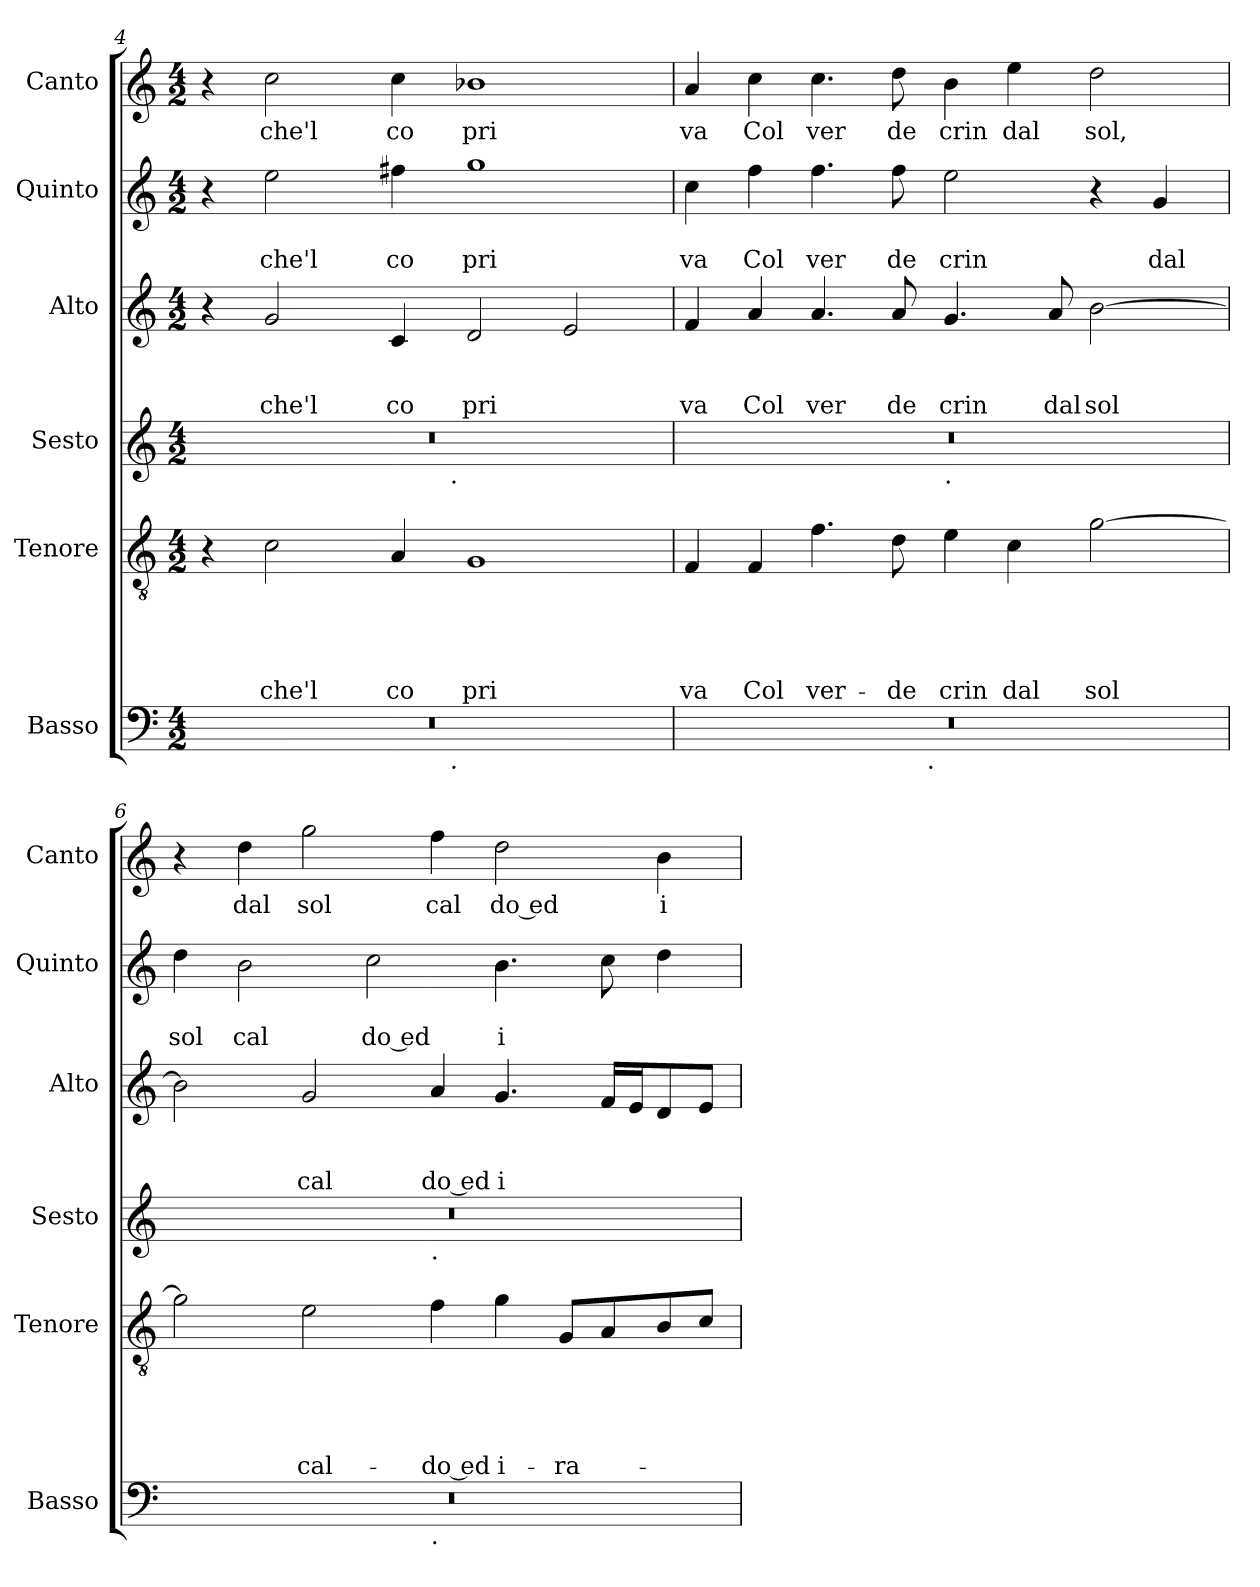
**kern	**kern	**text	**text	**text	**text	**text	**kern	**kern	**text	**text	**text	**kern	**text	**text	**kern	**text
*part6	*part5	*part5	*part5	*part5	*part5	*part5	*part4	*part3	*part3	*part3	*part3	*part2	*part2	*part2	*part1	*part1
*staff6	*staff5	*staff5	*staff5	*staff5	*staff5	*staff5	*staff4	*staff3	*staff3	*staff3	*staff3	*staff2	*staff2	*staff2	*staff1	*staff1
*I"Basso	*I"Tenore	*	*	*	*	*	*I"Sesto	*I"Alto	*	*	*	*I"Quinto	*	*	*I"Canto	*
*I'Basso	*I'Tenore	*	*	*	*	*	*I'Sesto	*I'Alto	*	*	*	*I'Quinto	*	*	*I'Canto	*
*clefF4	*clefGv2	*	*	*	*	*	*clefG2	*clefG2	*	*	*	*clefG2	*	*	*clefG2	*
*k[]	*k[]	*	*	*	*	*	*k[]	*k[]	*	*	*	*k[]	*	*	*k[]	*
*C:	*C:	*	*	*	*	*	*C:	*C:	*	*	*	*C:	*	*	*C:	*
*M4/2	*M4/2	*	*	*	*	*	*M4/2	*M4/2	*	*	*	*M4/2	*	*	*M4/2	*
=4	=4	=4	=4	=4	=4	=4	=4	=4	=4	=4	=4	=4	=4	=4	=4	=4
*^	*	*	*	*	*	*	*^	*	*	*	*	*	*	*	*	*
0r	2ryy	4r	.	.	.	.	.	0r	2ryy	4r	.	.	.	4r	.	.	4r	.
!	!	!	!	!	!	!	!LO:LY:b	!	!	!	!	!	!LO:LY:b	!	!	!LO:LY:b	!	!LO:LY:b
.	.	2c\	.	.	.	.	che'l	.	.	2g/	.	.	che'l	2ee\	.	che'l	2cc\	che'l
.	4...ryy	.	.	.	.	.	.	.	4...ryy	.	.	.	.	.	.	.	.	.
!	!	!	!	!	!	!	!LO:LY:b	!	!	!	!	!	!LO:LY:b	!	!	!LO:LY:b	!	!LO:LY:b
.	.	4A/	.	.	.	.	co	.	.	4c/	.	.	co	4ff#X\	.	co	4cc\	co
!	!	!	!	!	!	!	!	!	!LO:TX:b:t=.	!	!	!	!	!	!	!	!	!
!	!LO:TX:b:t=.	!	!	!	!	!	!	!	!	!	!	!	!	!	!	!	!	!
.	1ryy	.	.	.	.	.	.	.	1ryy	.	.	.	.	.	.	.	.	.
!	!	!	!	!	!	!	!LO:LY:b	!	!	!	!	!	!LO:LY:b	!	!	!LO:LY:b	!	!LO:LY:b
.	.	1G	.	.	.	.	pri	.	.	2d/	.	.	pri	1gg	.	pri	1b-X	pri
.	.	.	.	.	.	.	.	.	.	2e/	.	.	.	.	.	.	.	.
.	32ryy	.	.	.	.	.	.	.	32ryy	.	.	.	.	.	.	.	.	.
!!LO:LB:g=z
=5	=5	=5	=5	=5	=5	=5	=5	=5	=5	=5	=5	=5	=5	=5	=5	=5	=5	=5
!	!	!	!	!	!	!	!LO:LY:b	!	!	!	!	!	!LO:LY:b	!	!	!LO:LY:b	!	!LO:LY:b
0r	2ryy	4F/	.	.	.	.	va	0r	1ryy	4f/	.	.	va	4cc\	.	va	4a/	va
!	!	!	!	!	!	!	!LO:LY:b	!	!	!	!	!	!LO:LY:b	!	!	!LO:LY:b	!	!LO:LY:b
.	.	4F/	.	.	.	.	Col	.	.	4a/	.	.	Col	4ff\	.	Col	4cc\	Col
!	!	!	!	!	!	!	!LO:LY:b	!	!	!	!	!	!LO:LY:b	!	!	!LO:LY:b	!	!LO:LY:b
.	4...ryy	4.f\	.	.	.	.	ver-	.	.	4.a/	.	.	ver	4.ff\	.	ver	4.cc\	ver
!	!	!	!	!	!	!	!LO:LY:b	!	!	!	!	!	!LO:LY:b	!	!	!LO:LY:b	!	!LO:LY:b
.	.	8d\	.	.	.	.	-de	.	.	8a/	.	.	de	8ff\	.	de	8dd\	de
!	!LO:TX:b:t=.	!	!	!	!	!	!	!	!	!	!	!	!	!	!	!	!	!
.	1ryy	.	.	.	.	.	.	.	.	.	.	.	.	.	.	.	.	.
!	!	!	!	!	!	!	!	!	!LO:TX:b:t=.	!	!	!	!	!	!	!	!	!
!	!	!	!	!	!	!	!LO:LY:b	!	!	!	!	!	!LO:LY:b	!	!	!LO:LY:b	!	!LO:LY:b
.	.	4e\	.	.	.	.	crin	.	1ryy	4.g/	.	.	crin	2ee\	.	crin	4b\	crin
!	!	!	!	!	!	!	!LO:LY:b	!	!	!	!	!	!	!	!	!	!	!LO:LY:b
.	.	4c\	.	.	.	.	dal	.	.	.	.	.	.	.	.	.	4ee\	dal
!	!	!	!	!	!	!	!	!	!	!	!	!	!LO:LY:b	!	!	!	!	!
.	.	.	.	.	.	.	.	.	.	8a/	.	.	dal	.	.	.	.	.
!	!	!	!	!	!	!	!LO:LY:b	!	!	!	!	!	!LO:LY:b	!	!	!	!	!LO:LY:b
.	.	[>2g\	.	.	.	.	sol	.	.	[>2b\	.	.	sol	4r	.	.	2dd\	sol,
!	!	!	!	!	!	!	!	!	!	!	!	!	!	!	!	!LO:LY:b	!	!
.	.	.	.	.	.	.	.	.	.	.	.	.	.	4g/	.	dal	.	.
.	32ryy	.	.	.	.	.	.	.	.	.	.	.	.	.	.	.	.	.
=6	=6	=6	=6	=6	=6	=6	=6	=6	=6	=6	=6	=6	=6	=6	=6	=6	=6	=6
!	!	!	!	!	!	!	!	!	!	!	!	!	!	!	!	!LO:LY:b	!	!
0r	1ryy	2g\]	.	.	.	.	.	0r	1ryy	2b\]	.	.	.	4dd\	.	sol	4r	.
!	!	!	!	!	!	!	!	!	!	!	!	!	!	!	!	!LO:LY:b	!	!LO:LY:b
.	.	.	.	.	.	.	.	.	.	.	.	.	.	2b\	.	cal	4dd\	dal
!	!	!	!	!	!	!	!LO:LY:b	!	!	!	!	!	!LO:LY:b	!	!	!	!	!LO:LY:b
.	.	2e\	.	.	.	.	cal-	.	.	2g/	.	.	cal	.	.	.	2gg\	sol
!	!	!	!	!	!	!	!	!	!	!	!	!	!	!	!	!LO:LY:b:rj	!	!
.	.	.	.	.	.	.	.	.	.	.	.	.	.	2cc\	.	do ed	.	.
!	!	!	!	!	!	!	!	!	!LO:TX:b:t=.	!	!	!	!	!	!	!	!	!
!	!LO:TX:b:t=.	!	!	!	!	!	!	!	!	!	!	!	!	!	!	!	!	!
!	!	!	!	!	!	!	!LO:LY:b:rj	!	!	!	!	!	!LO:LY:b:rj	!	!	!	!	!LO:LY:b
.	1ryy	4f\	.	.	.	.	-do ed	.	1ryy	4a/	.	.	do ed	.	.	.	4ff\	cal
!	!	!	!	!	!	!	!LO:LY:b	!	!	!	!	!	!LO:LY:b:rj	!	!	!LO:LY:b:rj	!	!LO:LY:b:rj
.	.	4g\	.	.	.	.	i-	.	.	4.g/	.	.	i	4.b\	.	i	2dd\	do ed
!	!	!	!	!	!	!	!LO:LY:b	!	!	!	!	!	!	!	!	!	!	!
.	.	8G/L	.	.	.	.	-ra-	.	.	.	.	.	.	.	.	.	.	.
.	.	8A/	.	.	.	.	.	.	.	16f/LL	.	.	.	8cc\	.	.	.	.
.	.	.	.	.	.	.	.	.	.	16e/J	.	.	.	.	.	.	.	.
!	!	!	!	!	!	!	!	!	!	!	!	!	!	!	!	!	!	!LO:LY:b
.	.	8B/	.	.	.	.	.	.	.	8d/	.	.	.	4dd\	.	.	4b\	i
.	.	8c/J	.	.	.	.	.	.	.	8e/J	.	.	.	.	.	.	.	.
*v	*v	*	*	*	*	*	*	*v	*v	*	*	*	*	*	*	*	*	*
=	=	=	=	=	=	=	=	=	=	=	=	=	=	=	=	=
*-	*-	*-	*-	*-	*-	*-	*-	*-	*-	*-	*-	*-	*-	*-	*-	*-
